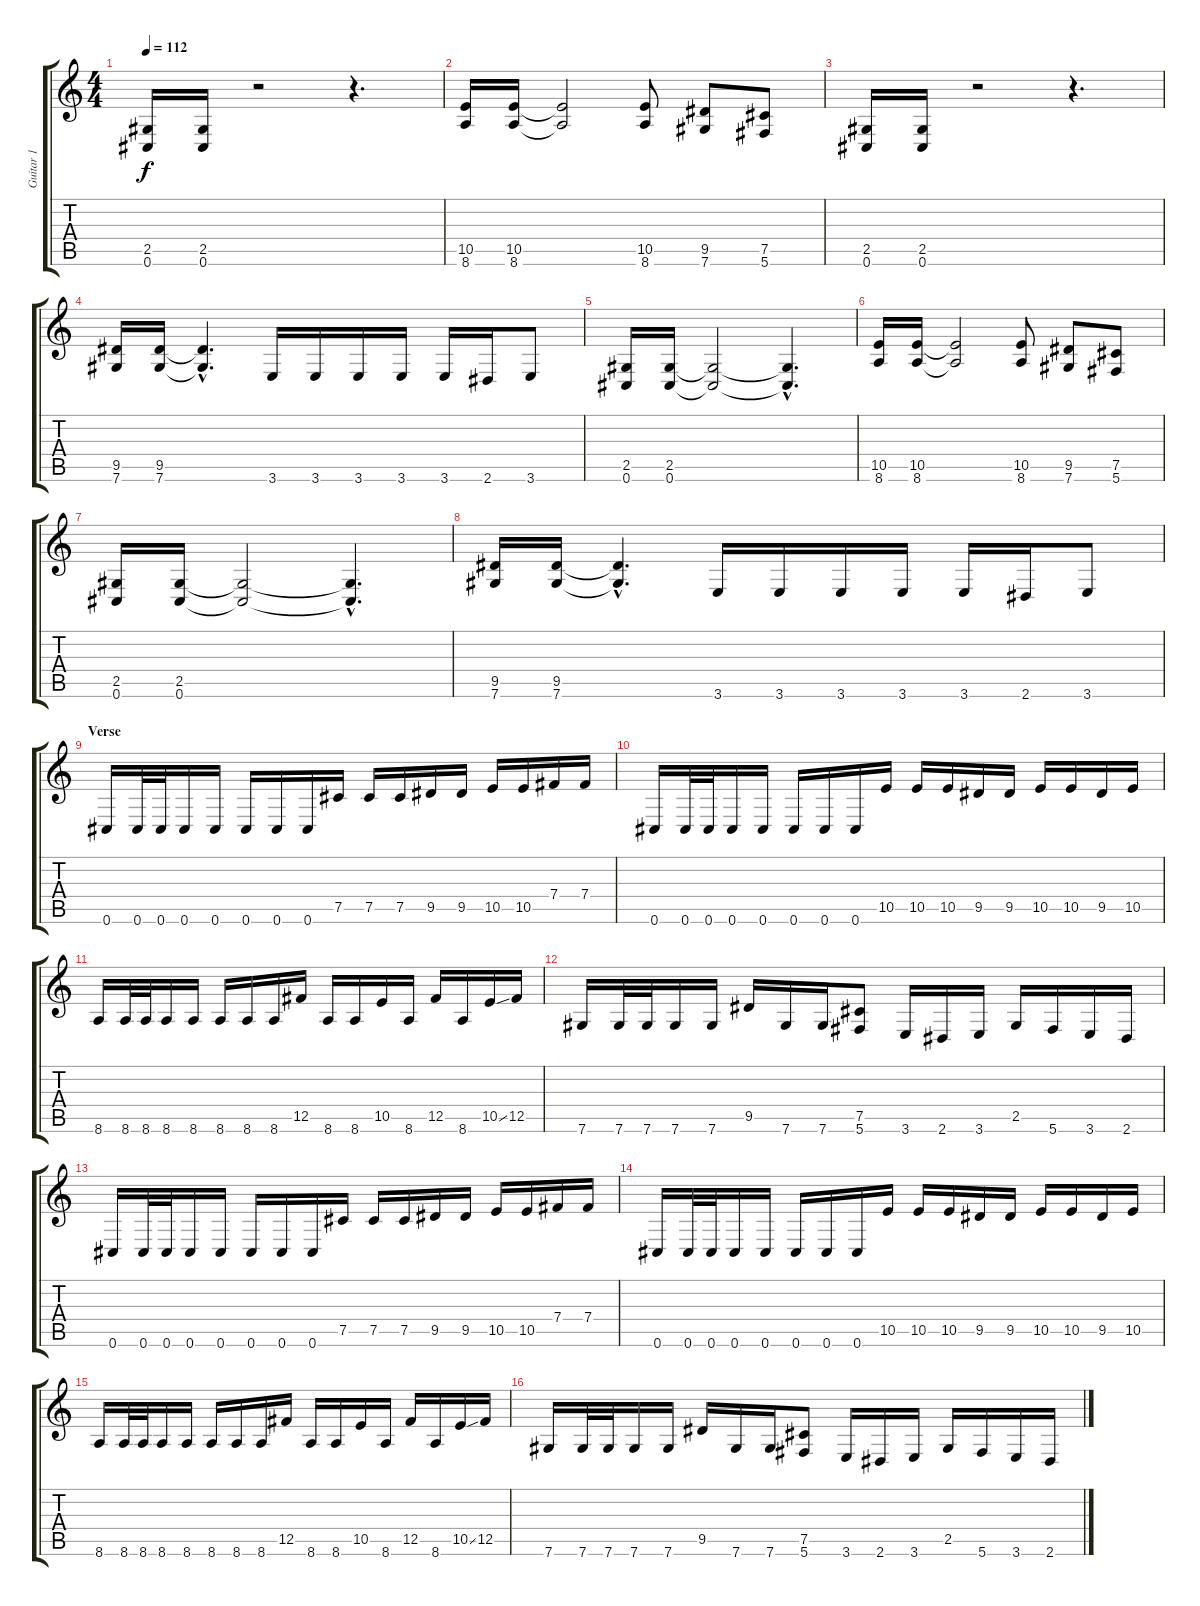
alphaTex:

\track ("Guitar 1" "Guitar 1") {instrument distortionguitar}
\staff {score tabs}
\tuning (Db4 Ab3 E3 B2 Gb2 Db2) {hide}
\ts (4 4)
\tempo 112
\clef g2
\ks c
(2.5 0.6).16{dy f instrument distortionguitar} (2.5 0.6).16 r.2 r.4{d} |
(10.5 8.6).16 (10.5 8.6).16 (10.5{t} 8.6{t}).2 (10.5 8.6).8 (9.5 7.6).8 (7.5 5.6).8 |
(2.5 0.6).16 (2.5 0.6).16 r.2 r.4{d} |
(9.5 7.6).16 (9.5 7.6).16 (9.5{hac t} 7.6{hac t}).4{d} 3.6.16 3.6.16 3.6.16 3.6.16 3.6.16 2.6.16 3.6.8 |
(2.5 0.6).16 (2.5 0.6).16 (2.5{t} 0.6{t}).2 (2.5{hac t} 0.6{hac t}).4{d} |
(10.5 8.6).16 (10.5 8.6).16 (10.5{t} 8.6{t}).2 (10.5 8.6).8 (9.5 7.6).8 (7.5 5.6).8 |
(2.5 0.6).16 (2.5 0.6).16 (2.5{t} 0.6{t}).2 (2.5{hac t} 0.6{hac t}).4{d} |
(9.5 7.6).16 (9.5 7.6).16 (9.5{hac t} 7.6{hac t}).4{d} 3.6.16 3.6.16 3.6.16 3.6.16 3.6.16 2.6.16 3.6.8 |
\section ("" "Verse")
0.6.16 0.6.32 0.6.32 0.6.16 0.6.16 0.6.16 0.6.16 0.6.16 7.5.16 7.5.16 7.5.16 9.5.16 9.5.16 10.5.16 10.5.16 7.4.16 7.4.16 |
0.6.16 0.6.32 0.6.32 0.6.16 0.6.16 0.6.16 0.6.16 0.6.16 10.5.16 10.5.16 10.5.16 9.5.16 9.5.16 10.5.16 10.5.16 9.5.16 10.5.16 |
8.6.16 8.6.32 8.6.32 8.6.16 8.6.16 8.6.16 8.6.16 8.6.16 12.5.16 8.6.16 8.6.16 10.5.16 8.6.16 12.5.16 8.6.16 10.5{ss}.16 12.5.16 |
7.6.16 7.6.32 7.6.32 7.6.16 7.6.16 9.5.16 7.6.16 7.6.16 (7.5 5.6).8 3.6.16 2.6.16 3.6.16 2.5.16 5.6.16 3.6.16 2.6.16 |
0.6.16 0.6.32 0.6.32 0.6.16 0.6.16 0.6.16 0.6.16 0.6.16 7.5.16 7.5.16 7.5.16 9.5.16 9.5.16 10.5.16 10.5.16 7.4.16 7.4.16 |
0.6.16 0.6.32 0.6.32 0.6.16 0.6.16 0.6.16 0.6.16 0.6.16 10.5.16 10.5.16 10.5.16 9.5.16 9.5.16 10.5.16 10.5.16 9.5.16 10.5.16 |
8.6.16 8.6.32 8.6.32 8.6.16 8.6.16 8.6.16 8.6.16 8.6.16 12.5.16 8.6.16 8.6.16 10.5.16 8.6.16 12.5.16 8.6.16 10.5{ss}.16 12.5.16 |
7.6.16 7.6.32 7.6.32 7.6.16 7.6.16 9.5.16 7.6.16 7.6.16 (7.5 5.6).8 3.6.16 2.6.16 3.6.16 2.5.16 5.6.16 3.6.16 2.6.16
